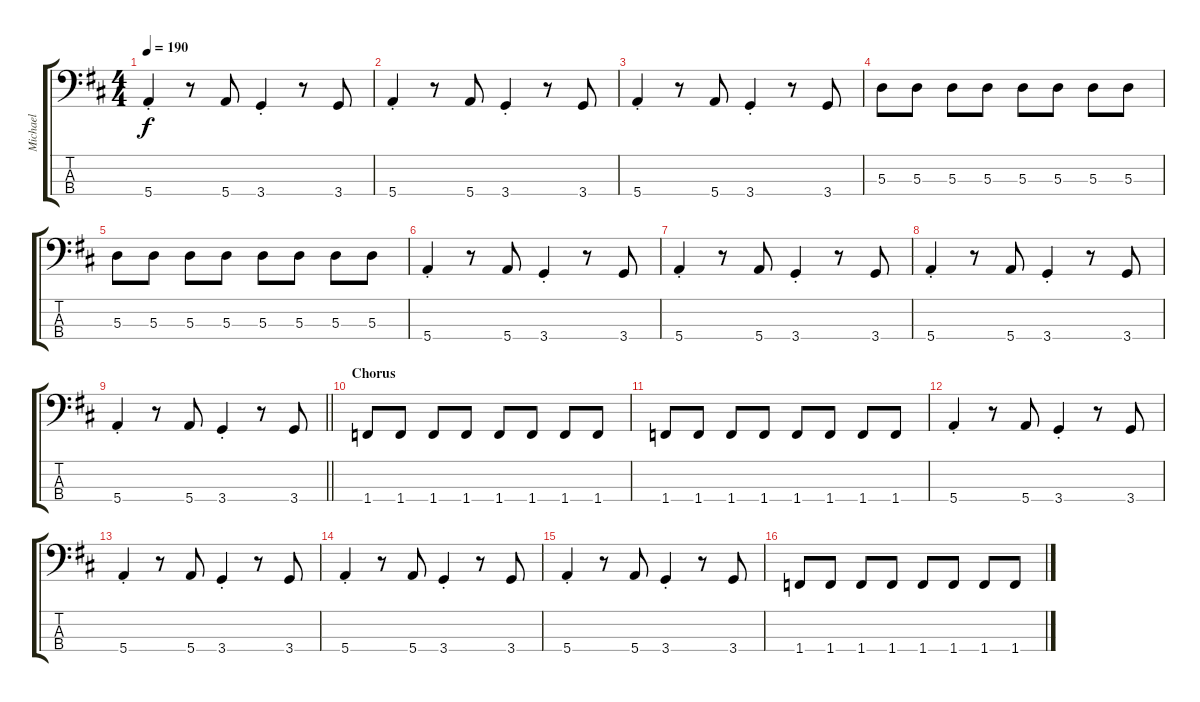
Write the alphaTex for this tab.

\track ("Michael" "Michael") {instrument electricbassfinger}
\staff {score tabs}
\tuning (G2 D2 A1 E1) {hide}
\ts (4 4)
\tempo 190
\clef f4
\ks d
5.4{st}.4{dy f} r.8 5.4.8 3.4{st}.4 r.8 3.4.8 |
5.4{st}.4 r.8 5.4.8 3.4{st}.4 r.8 3.4.8 |
5.4{st}.4 r.8 5.4.8 3.4{st}.4 r.8 3.4.8 |
5.3.8 5.3.8 5.3.8 5.3.8 5.3.8 5.3.8 5.3.8 5.3.8 |
5.3.8 5.3.8 5.3.8 5.3.8 5.3.8 5.3.8 5.3.8 5.3.8 |
5.4{st}.4 r.8 5.4.8 3.4{st}.4 r.8 3.4.8 |
5.4{st}.4 r.8 5.4.8 3.4{st}.4 r.8 3.4.8 |
5.4{st}.4 r.8 5.4.8 3.4{st}.4 r.8 3.4.8 |
\barLineRight lightlight
5.4{st}.4 r.8 5.4.8 3.4{st}.4 r.8 3.4.8 |
\section ("" "Chorus")
1.4.8 1.4.8 1.4.8 1.4.8 1.4.8 1.4.8 1.4.8 1.4.8 |
1.4.8 1.4.8 1.4.8 1.4.8 1.4.8 1.4.8 1.4.8 1.4.8 |
5.4{st}.4 r.8 5.4.8 3.4{st}.4 r.8 3.4.8 |
5.4{st}.4 r.8 5.4.8 3.4{st}.4 r.8 3.4.8 |
5.4{st}.4 r.8 5.4.8 3.4{st}.4 r.8 3.4.8 |
5.4{st}.4 r.8 5.4.8 3.4{st}.4 r.8 3.4.8 |
1.4.8 1.4.8 1.4.8 1.4.8 1.4.8 1.4.8 1.4.8 1.4.8
